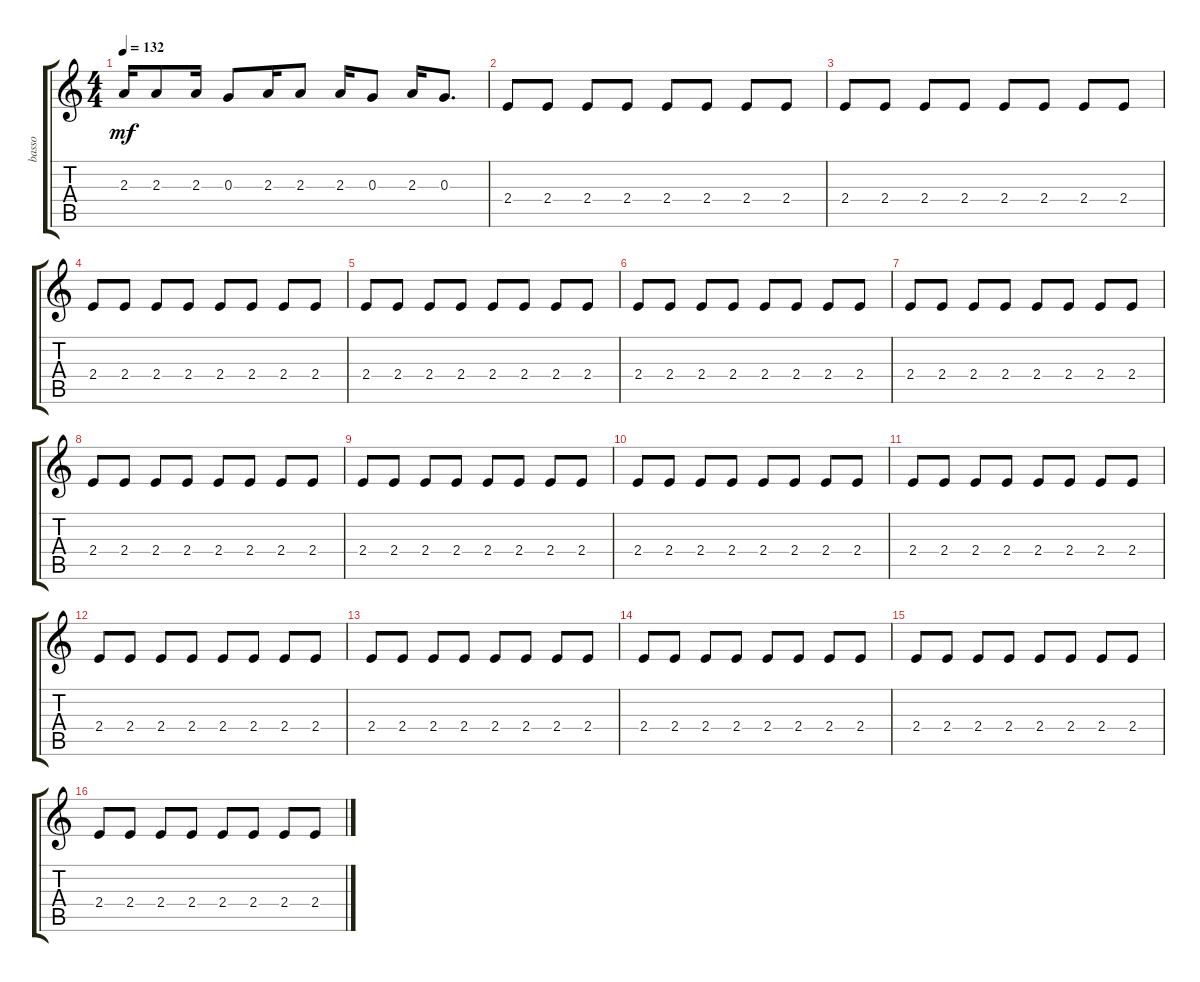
\track ("basso" "basso") {instrument fretlessbass}
\staff {score tabs}
\tuning (E4 B3 G3 D3 A2 E2) {hide}
\ts (4 4)
\tempo 132
\clef g2
\ks c
2.3.16{dy mf} 2.3.8 2.3.16 0.3.8 2.3.16 2.3.8 2.3.16 0.3.8 2.3.16 0.3.8{d} |
2.4.8 2.4.8 2.4.8 2.4.8 2.4.8 2.4.8 2.4.8 2.4.8 |
2.4.8 2.4.8 2.4.8 2.4.8 2.4.8 2.4.8 2.4.8 2.4.8 |
2.4.8 2.4.8 2.4.8 2.4.8 2.4.8 2.4.8 2.4.8 2.4.8 |
2.4.8 2.4.8 2.4.8 2.4.8 2.4.8 2.4.8 2.4.8 2.4.8 |
2.4.8 2.4.8 2.4.8 2.4.8 2.4.8 2.4.8 2.4.8 2.4.8 |
2.4.8 2.4.8 2.4.8 2.4.8 2.4.8 2.4.8 2.4.8 2.4.8 |
2.4.8 2.4.8 2.4.8 2.4.8 2.4.8 2.4.8 2.4.8 2.4.8 |
2.4.8 2.4.8 2.4.8 2.4.8 2.4.8 2.4.8 2.4.8 2.4.8 |
2.4.8 2.4.8 2.4.8 2.4.8 2.4.8 2.4.8 2.4.8 2.4.8 |
2.4.8 2.4.8 2.4.8 2.4.8 2.4.8 2.4.8 2.4.8 2.4.8 |
2.4.8 2.4.8 2.4.8 2.4.8 2.4.8 2.4.8 2.4.8 2.4.8 |
2.4.8 2.4.8 2.4.8 2.4.8 2.4.8 2.4.8 2.4.8 2.4.8 |
2.4.8 2.4.8 2.4.8 2.4.8 2.4.8 2.4.8 2.4.8 2.4.8 |
2.4.8 2.4.8 2.4.8 2.4.8 2.4.8 2.4.8 2.4.8 2.4.8 |
2.4.8 2.4.8 2.4.8 2.4.8 2.4.8 2.4.8 2.4.8 2.4.8
